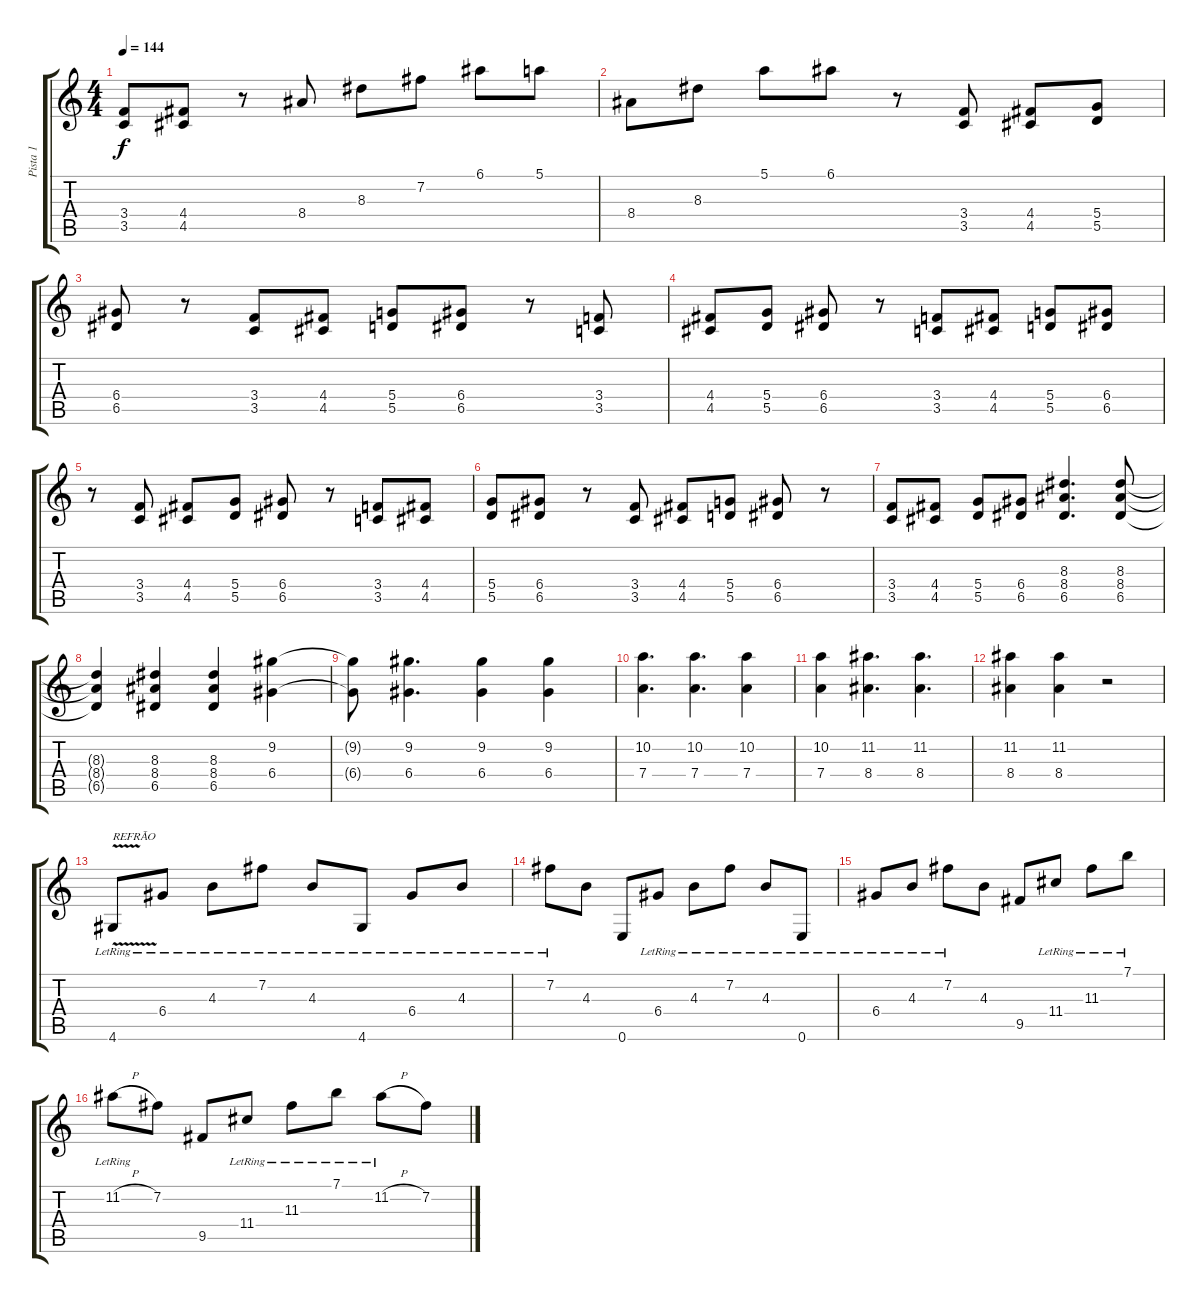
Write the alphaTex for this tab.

\track ("Pista 1" "Pista 1") {instrument distortionguitar}
\staff {score tabs}
\tuning (E4 B3 G3 D3 A2 E2) {hide}
\ts (4 4)
\tempo 144
\clef g2
\ks c
(3.4 3.5).8{dy f} (4.4 4.5).8 r.8 8.4.8 8.3.8 7.2.8 6.1.8 5.1.8 |
8.4.8 8.3.8 5.1.8 6.1.8 r.8 (3.4 3.5).8 (4.4 4.5).8 (5.4 5.5).8 |
(6.4 6.5).8 r.8 (3.4 3.5).8 (4.4 4.5).8 (5.4 5.5).8 (6.4 6.5).8 r.8 (3.4 3.5).8 |
(4.4 4.5).8 (5.4 5.5).8 (6.4 6.5).8 r.8 (3.4 3.5).8 (4.4 4.5).8 (5.4 5.5).8 (6.4 6.5).8 |
r.8 (3.4 3.5).8 (4.4 4.5).8 (5.4 5.5).8 (6.4 6.5).8 r.8 (3.4 3.5).8 (4.4 4.5).8 |
(5.4 5.5).8 (6.4 6.5).8 r.8 (3.4 3.5).8 (4.4 4.5).8 (5.4 5.5).8 (6.4 6.5).8 r.8 |
(3.4 3.5).8 (4.4 4.5).8 (5.4 5.5).8 (6.4 6.5).8 (8.3 8.4 6.5).4{d} (8.3 8.4 6.5).8 |
(8.3{t} 8.4{t} 6.5{t}).4 (8.3 8.4 6.5).4 (8.3 8.4 6.5).4 (9.2 6.4).4 |
(9.2{t} 6.4{t}).8 (9.2 6.4).4{d} (9.2 6.4).4 (9.2 6.4).4 |
(10.2 7.4).4{d} (10.2 7.4).4{d} (10.2 7.4).4 |
(10.2 7.4).4 (11.2 8.4).4{d} (11.2 8.4).4{d} |
(11.2 8.4).4 (11.2 8.4).4 r.2 |
4.6{v lr}.8{txt "REFRÃO"} 6.4{lr}.8 4.3{lr}.8 7.2{lr}.8 4.3{lr}.8 4.6{lr}.8 6.4{lr}.8 4.3{lr}.8 |
7.2{lr}.8 4.3.8 0.6.8 6.4{lr}.8 4.3{lr}.8 7.2{lr}.8 4.3{lr}.8 0.6{lr}.8 |
6.4{lr}.8 4.3{lr}.8 7.2{lr}.8 4.3.8 9.5.8 11.4{lr}.8 11.3{lr}.8 7.1{lr}.8 |
11.2{h lr}.8 7.2.8 9.5.8 11.4{lr}.8 11.3{lr}.8 7.1{lr}.8 11.2{h lr}.8 7.2.8
